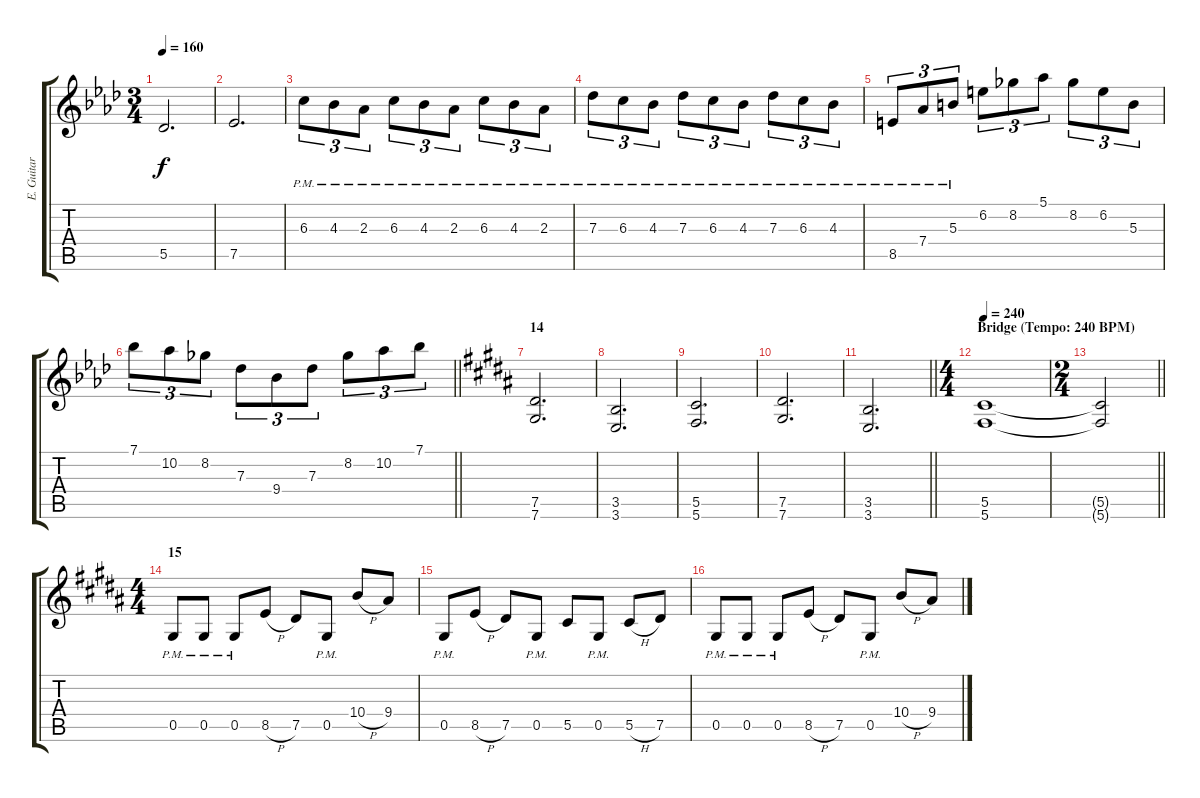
\track ("E. Guitar II" "E. Guitar ") {instrument overdrivenguitar}
\staff {score tabs}
\tuning (Eb4 Bb3 Gb3 Db3 Ab2 Db2) {hide}
\ts (3 4)
\tempo 160
\clef g2
\ks ab
5.5.2{d dy f} |
7.5.2{d} |
6.3{pm}.8{tu (3 2)} 4.3{pm}.8{tu (3 2)} 2.3{pm}.8{tu (3 2)} 6.3{pm}.8{tu (3 2)} 4.3{pm}.8{tu (3 2)} 2.3{pm}.8{tu (3 2)} 6.3{pm}.8{tu (3 2)} 4.3{pm}.8{tu (3 2)} 2.3{pm}.8{tu (3 2)} |
7.3{pm}.8{tu (3 2)} 6.3{pm}.8{tu (3 2)} 4.3{pm}.8{tu (3 2)} 7.3{pm}.8{tu (3 2)} 6.3{pm}.8{tu (3 2)} 4.3{pm}.8{tu (3 2)} 7.3{pm}.8{tu (3 2)} 6.3{pm}.8{tu (3 2)} 4.3{pm}.8{tu (3 2)} |
8.5{pm}.8{tu (3 2)} 7.4{pm}.8{tu (3 2)} 5.3{pm}.8{tu (3 2)} 6.2.8{tu (3 2)} 8.2.8{tu (3 2)} 5.1.8{tu (3 2)} 8.2.8{tu (3 2)} 6.2.8{tu (3 2)} 5.3.8{tu (3 2)} |
\barLineRight lightlight
7.1.8{tu (3 2)} 10.2.8{tu (3 2)} 8.2.8{tu (3 2)} 7.3.8{tu (3 2)} 9.4.8{tu (3 2)} 7.3.8{tu (3 2)} 8.2.8{tu (3 2)} 10.2.8{tu (3 2)} 7.1.8{tu (3 2)} |
\section ("" "14")
\ks b
(7.5 7.6).2{d} |
(3.5 3.6).2{d} |
(5.5 5.6).2{d} |
(7.5 7.6).2{d} |
\barLineRight lightlight
(3.5 3.6).2{d} |
\ts (4 4)
\section ("" "Bridge (Tempo: 240 BPM)")
\tempo 240
(5.5 5.6).1 |
\ts (2 4)
\barLineRight lightlight
(5.5{t} 5.6{t}).2 |
\ts (4 4)
\section ("" "15")
0.5{pm}.8 0.5{pm}.8 0.5{pm}.8 8.5{h}.8 7.5.8 0.5{pm}.8 10.4{h}.8 9.4.8 |
0.5{pm}.8 8.5{h}.8 7.5.8 0.5{pm}.8 5.5.8 0.5{pm}.8 5.5{h}.8 7.5.8 |
0.5{pm}.8 0.5{pm}.8 0.5{pm}.8 8.5{h}.8 7.5.8 0.5{pm}.8 10.4{h}.8 9.4.8
